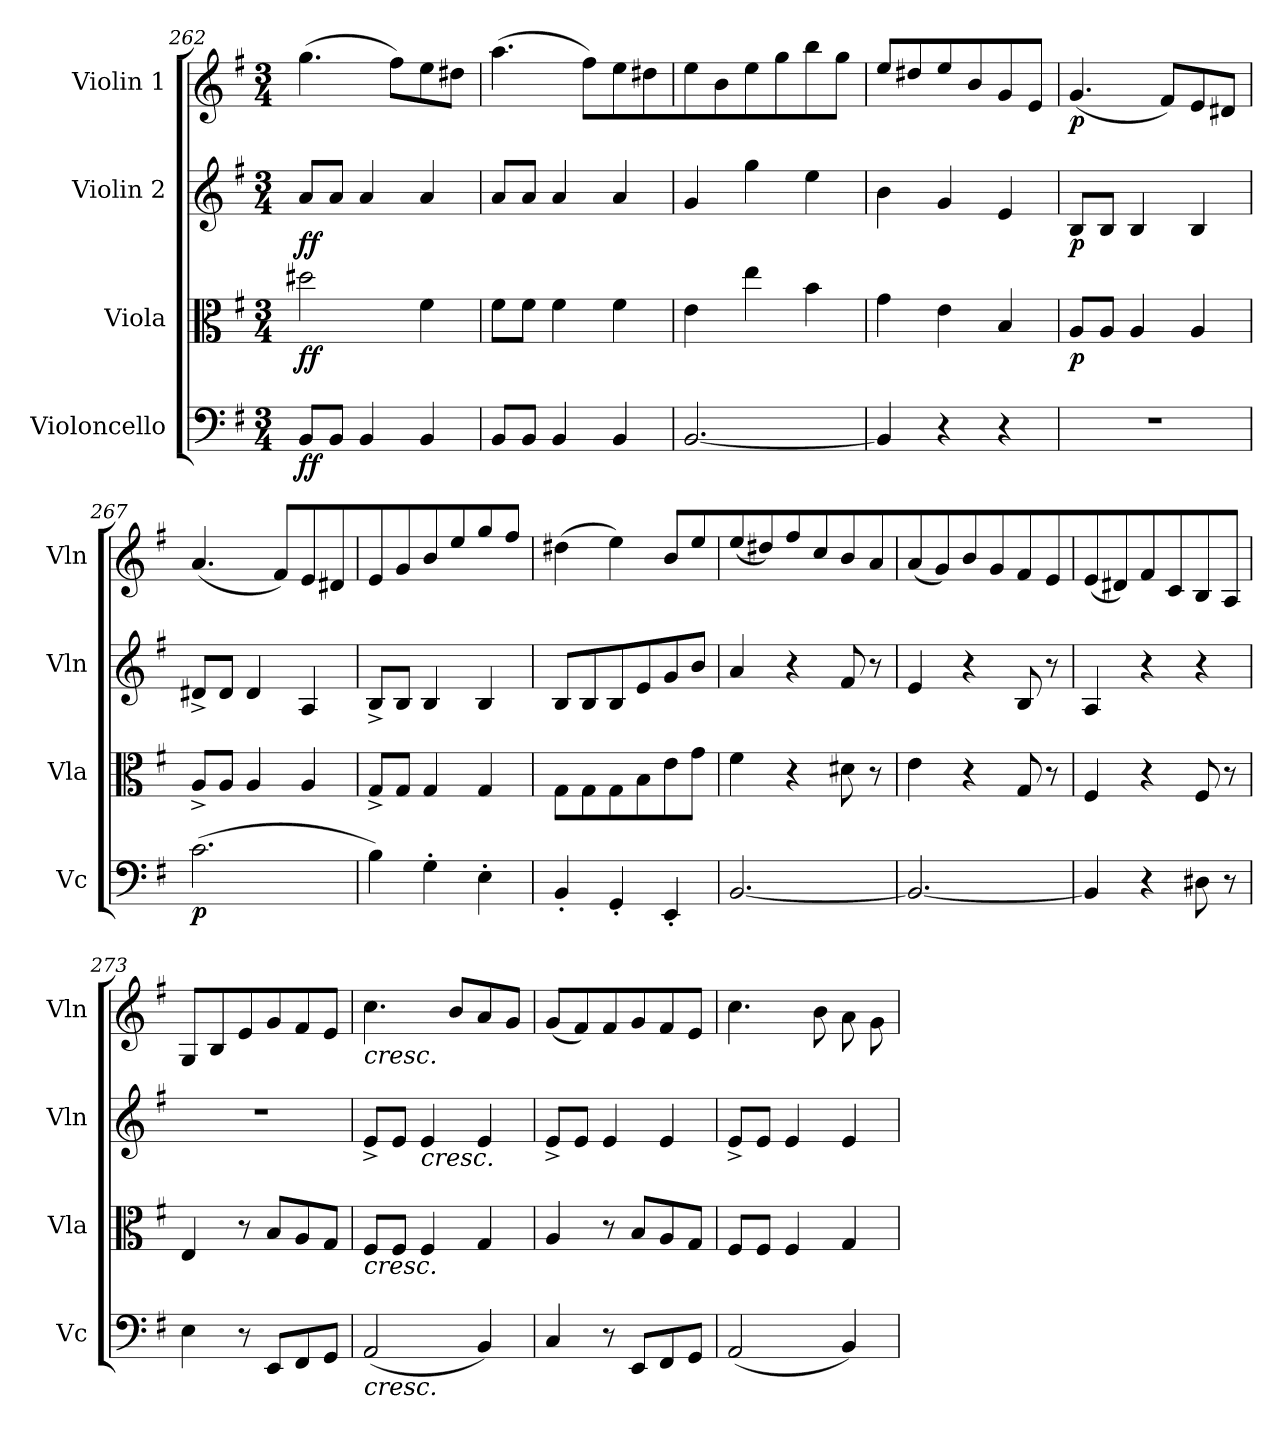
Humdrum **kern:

**kern	**dynam	**kern	**dynam	**kern	**dynam	**kern	**dynam
*part4	*part4	*part3	*part3	*part2	*part2	*part1	*part1
*staff4	*staff4	*staff3	*staff3	*staff2	*staff2	*staff1	*staff1
*I"Violoncello	*	*I"Viola	*	*I"Violin 2	*	*I"Violin 1	*
*I'Vc	*	*I'Vla	*	*I'Vln	*	*I'Vln	*
*clefF4	*	*clefC3	*	*clefG2	*	*clefG2	*
*k[f#]	*	*k[f#]	*	*k[f#]	*	*k[f#]	*
*M3/4	*	*M3/4	*	*M3/4	*	*M3/4	*
=262	=262	=262	=262	=262	=262	=262	=262
!	!LO:DY:b	!	!LO:DY:b	!	!LO:DY:b	!	!
8BB/L	ff	2dd#X\	ff	8a/L	ff	(4.gg\	.
8BB/J	.	.	.	8a/J	.	.	.
4BB/	.	.	.	4a/	.	.	.
.	.	.	.	.	.	8ff#\L)	.
4BB/	.	4f#\	.	4a/	.	8ee\	.
.	.	.	.	.	.	8dd#X\J	.
!!LO:LB:g=z
=263	=263	=263	=263	=263	=263	=263	=263
8BB/L	.	8f#\L	.	8a/L	.	(4.aa\	.
8BB/J	.	8f#\J	.	8a/J	.	.	.
4BB/	.	4f#\	.	4a/	.	.	.
.	.	.	.	.	.	8ff#\L)	.
4BB/	.	4f#\	.	4a/	.	8ee\	.
.	.	.	.	.	.	8dd#X\	.
=264	=264	=264	=264	=264	=264	=264	=264
[2.BB/	.	4e\	.	4g/	.	8ee\	.
.	.	.	.	.	.	8b\	.
.	.	4ee\	.	4gg\	.	8ee\	.
.	.	.	.	.	.	8gg\	.
.	.	4b\	.	4ee\	.	8bb\	.
.	.	.	.	.	.	8gg\J	.
!!LO:LB:g=z
=265	=265	=265	=265	=265	=265	=265	=265
4BB/]	.	4g\	.	4b\	.	8ee/L	.
.	.	.	.	.	.	8dd#X/	.
4r	.	4e\	.	4g/	.	8ee/	.
.	.	.	.	.	.	8b/	.
4r	.	4B/	.	4e/	.	8g/	.
.	.	.	.	.	.	8e/J	.
=266	=266	=266	=266	=266	=266	=266	=266
!	!	!	!LO:DY:b	!	!LO:DY:b	!	!LO:DY:b
2.r	.	8A/L	p	8B/L	p	(4.g/	p
.	.	8A/J	.	8B/J	.	.	.
.	.	4A/	.	4B/	.	.	.
.	.	.	.	.	.	8f#/L)	.
.	.	4A/	.	4B/	.	8e/	.
.	.	.	.	.	.	8d#X/J	.
=267	=267	=267	=267	=267	=267	=267	=267
!	!LO:DY:b	!	!	!	!	!	!
(2.c\	p	8A^/L	.	8d#X^/L	.	(4.a/	.
.	.	8A/J	.	8d#/J	.	.	.
.	.	4A/	.	4d#/	.	.	.
.	.	.	.	.	.	8f#/L)	.
.	.	4A/	.	4A/	.	8e/	.
.	.	.	.	.	.	8d#X/	.
=268	=268	=268	=268	=268	=268	=268	=268
4B\)	.	8G^/L	.	8B^/L	.	8e/	.
.	.	8G/J	.	8B/J	.	8g/	.
4G'\	.	4G/	.	4B/	.	8b/	.
.	.	.	.	.	.	8ee/	.
4E'\	.	4G/	.	4B/	.	8gg/	.
.	.	.	.	.	.	8ff#/J	.
=269	=269	=269	=269	=269	=269	=269	=269
4BB'/	.	8G\L	.	8B/L	.	(4dd#X\	.
.	.	8G\	.	8B/	.	.	.
4GG'/	.	8G\	.	8B/	.	4ee\)	.
.	.	8B\	.	8e/	.	.	.
4EE'/	.	8e\	.	8g/	.	8b/L	.
.	.	8g\J	.	8b/J	.	8ee/	.
=270	=270	=270	=270	=270	=270	=270	=270
[2.BB/	.	4f#\	.	4a/	.	(8ee/	.
.	.	.	.	.	.	8dd#X/)	.
.	.	4r	.	4r	.	8ff#/	.
.	.	.	.	.	.	8cc/	.
.	.	8d#X\	.	8f#/	.	8b/	.
.	.	8r	.	8r	.	8a/	.
=271	=271	=271	=271	=271	=271	=271	=271
2.BB/_	.	4e\	.	4e/	.	(8a/	.
.	.	.	.	.	.	8g/)	.
.	.	4r	.	4r	.	8b/	.
.	.	.	.	.	.	8g/	.
.	.	8G/	.	8B/	.	8f#/	.
.	.	8r	.	8r	.	8e/	.
=272	=272	=272	=272	=272	=272	=272	=272
4BB/]	.	4F#/	.	4A/	.	(8e/	.
.	.	.	.	.	.	8d#X/)	.
4r	.	4r	.	4r	.	8f#/	.
.	.	.	.	.	.	8c/	.
8D#X\	.	8F#/	.	4r	.	8B/	.
8r	.	8r	.	.	.	8A/J	.
!!LO:LB:g=z
=273	=273	=273	=273	=273	=273	=273	=273
4E\	.	4E/	.	2.r	.	8G/L	.
.	.	.	.	.	.	8B/	.
8r	.	8r	.	.	.	8e/	.
8EE/L	.	8B/L	.	.	.	8g/	.
8FF#/	.	8A/	.	.	.	8f#/	.
8GG/J	.	8G/J	.	.	.	8e/J	.
=274	=274	=274	=274	=274	=274	=274	=274
!	!	!	!	!	!	!LO:TX:b:i:t=cresc.	!
!	!	!LO:TX:b:i:t=cresc.	!	!	!	!	!
!LO:TX:b:i:t=cresc.	!	!	!	!	!	!	!
(2AA/	.	8F#/L	.	8e^/L	.	4.cc\	.
.	.	8F#/J	.	8e/J	.	.	.
!	!	!	!	!LO:TX:b:i:t=cresc.	!	!	!
.	.	4F#/	.	4e/	.	.	.
.	.	.	.	.	.	8b/L	.
4BB/)	.	4G/	.	4e/	.	8a/	.
.	.	.	.	.	.	8g/J	.
!!LO:LB:g=z
=275	=275	=275	=275	=275	=275	=275	=275
4C/	.	4A/	.	8e^/L	.	(8g/L	.
.	.	.	.	8e/J	.	8f#/)	.
8r	.	8r	.	4e/	.	8f#/	.
8EE/L	.	8B/L	.	.	.	8g/	.
8FF#/	.	8A/	.	4e/	.	8f#/	.
8GG/J	.	8G/J	.	.	.	8e/J	.
=276	=276	=276	=276	=276	=276	=276	=276
(2AA/	.	8F#/L	.	8e^/L	.	4.cc\	.
.	.	8F#/J	.	8e/J	.	.	.
.	.	4F#/	.	4e/	.	.	.
.	.	.	.	.	.	8b\L	.
4BB/)	.	4G/	.	4e/	.	8a\	.
.	.	.	.	.	.	8g\	.
=	=	=	=	=	=	=	=
*-	*-	*-	*-	*-	*-	*-	*-
